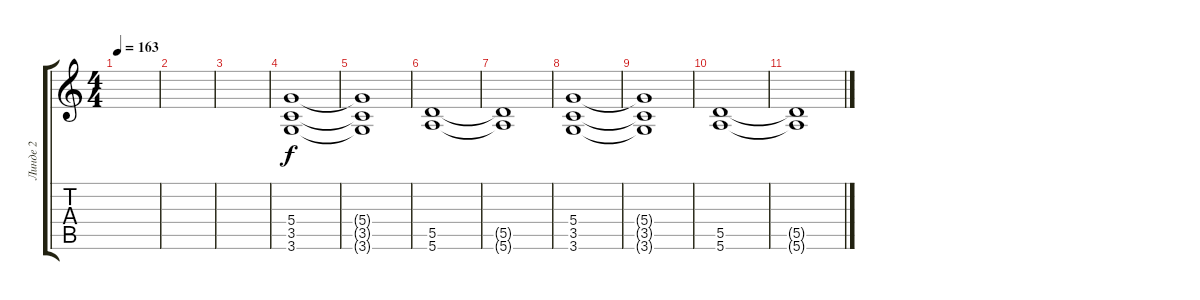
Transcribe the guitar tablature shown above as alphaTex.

\track ("Линде 2" "Линде 2") {instrument distortionguitar}
\staff {score tabs}
\tuning (E4 B3 G3 D3 A2 E2) {hide}
\ts (4 4)
\tempo 163
\clef g2
\ks c
|
|
|
(5.4 3.5 3.6).1 |
(5.4{t} 3.5{t} 3.6{t}).1 |
(5.5 5.6).1 |
(5.5{t} 5.6{t}).1 |
(5.4 3.5 3.6).1 |
(5.4{t} 3.5{t} 3.6{t}).1 |
(5.5 5.6).1 |
(5.5{t} 5.6{t}).1
